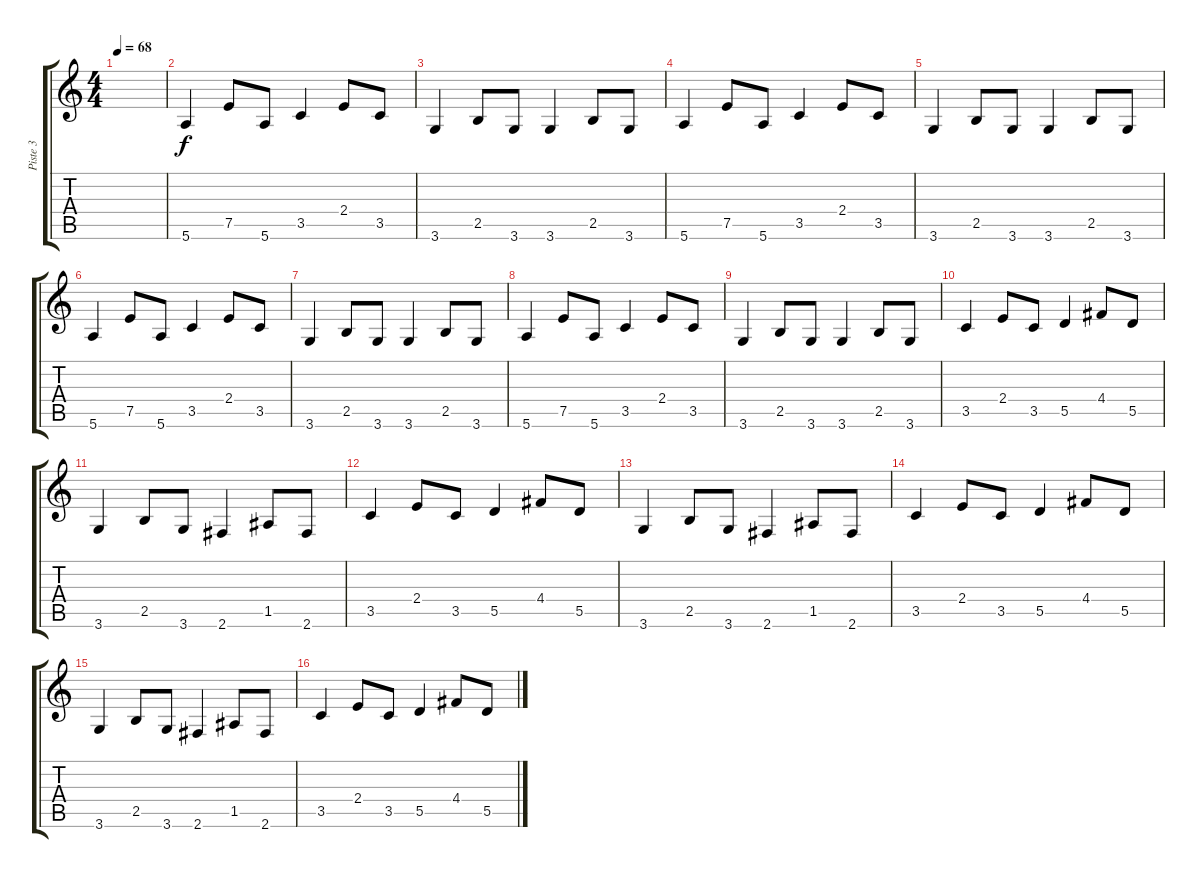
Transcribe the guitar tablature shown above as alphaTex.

\track ("Piste 3" "Piste 3") {instrument acousticbass}
\staff {score tabs}
\tuning (E4 B3 G3 D3 A2 E2) {hide}
\ts (4 4)
\tempo 68
\clef g2
\ks c
|
5.6.4 7.5.8 5.6.8 3.5.4 2.4.8 3.5.8 |
3.6.4 2.5.8 3.6.8 3.6.4 2.5.8 3.6.8 |
5.6.4 7.5.8 5.6.8 3.5.4 2.4.8 3.5.8 |
3.6.4 2.5.8 3.6.8 3.6.4 2.5.8 3.6.8 |
5.6.4 7.5.8 5.6.8 3.5.4 2.4.8 3.5.8 |
3.6.4 2.5.8 3.6.8 3.6.4 2.5.8 3.6.8 |
5.6.4 7.5.8 5.6.8 3.5.4 2.4.8 3.5.8 |
3.6.4 2.5.8 3.6.8 3.6.4 2.5.8 3.6.8 |
3.5.4 2.4.8 3.5.8 5.5.4 4.4.8 5.5.8 |
3.6.4 2.5.8 3.6.8 2.6.4 1.5.8 2.6.8 |
3.5.4 2.4.8 3.5.8 5.5.4 4.4.8 5.5.8 |
3.6.4 2.5.8 3.6.8 2.6.4 1.5.8 2.6.8 |
3.5.4 2.4.8 3.5.8 5.5.4 4.4.8 5.5.8 |
3.6.4 2.5.8 3.6.8 2.6.4 1.5.8 2.6.8 |
3.5.4 2.4.8 3.5.8 5.5.4 4.4.8 5.5.8
